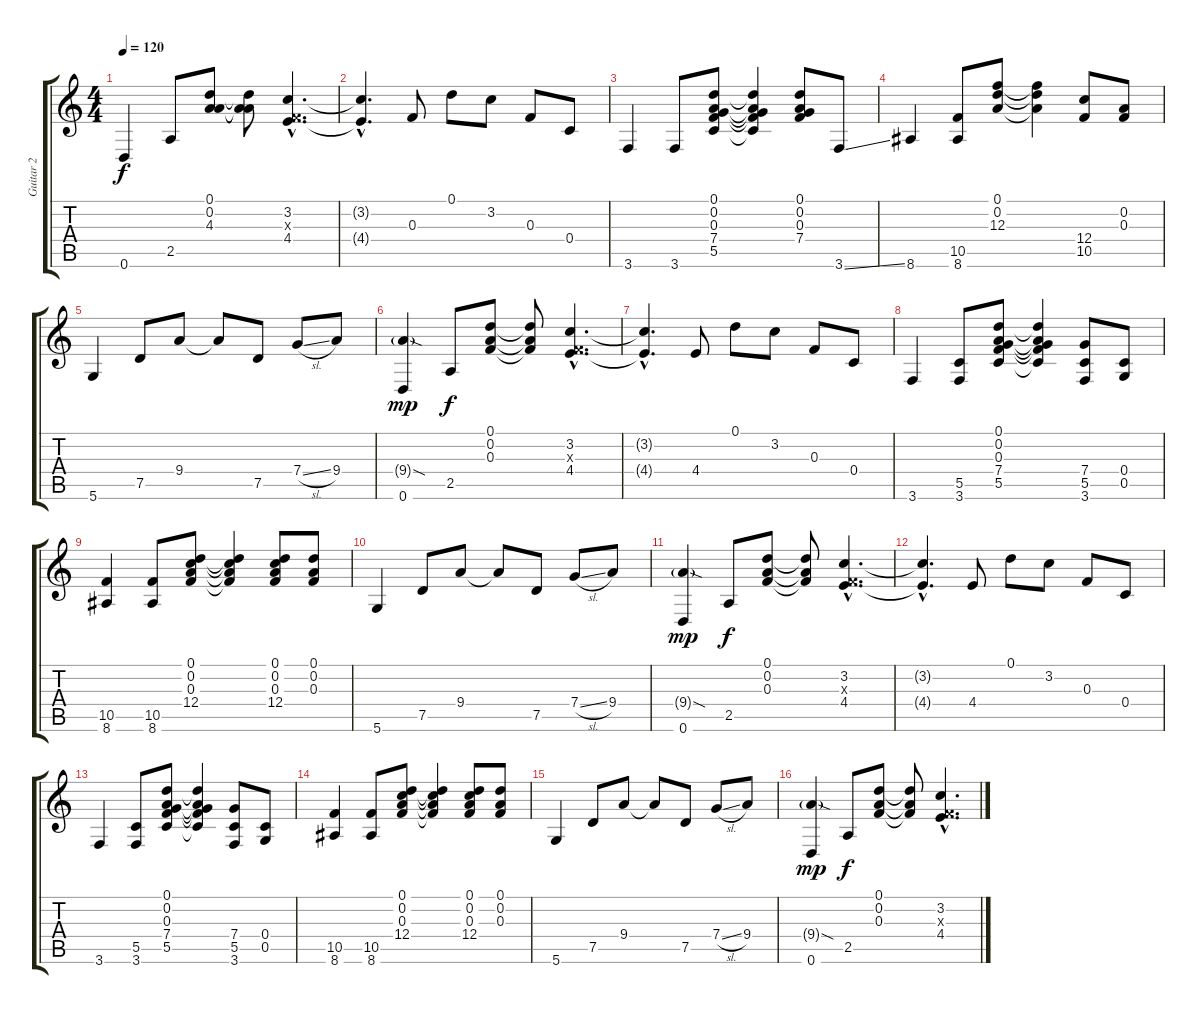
\track ("Guitar 2" "Guitar 2") {instrument acousticguitarsteel}
\staff {score tabs}
\tuning (D4 A3 F3 C3 G2 D2) {hide}
\ts (4 4)
\tempo 120
\clef g2
\ks c
0.6.4{dy f} 2.5.8 (0.1 0.2 4.3).8 (0.1{t} 0.2{t} 4.3{t}).8 (3.2{hac} 0.3{hac x} 4.4{hac}).4{d} |
(3.2{hac t} 4.4{hac t}).4{d} 0.3.8 0.1.8 3.2.8 0.3.8 0.4.8 |
3.6.4 3.6.8 (0.1 0.2 0.3 7.4 5.5).8 (0.1{t} 0.2{t} 0.3{t} 7.4{t} 5.5{t}).4 (0.1 0.2 0.3 7.4).8 3.6{ss}.8 |
8.6.4 (10.5 8.6).8 (0.1 0.2 12.3).8 (0.1{t} 0.2{t} 12.3{t}).4 (12.4 10.5).8 (0.2 0.3).8 |
5.6.4 7.5.8 9.4.8 9.4{t}.8 7.5.8 7.4{sl}.8 9.4.8 |
(9.4{sod g} 0.6).4{dy mp} 2.5.8{dy f} (0.1 0.2 0.3).8 (0.1{t} 0.2{t} 0.3{t}).8 (3.2{hac} 0.3{hac x} 4.4{hac}).4{d} |
(3.2{hac t} 4.4{hac t}).4{d} 4.4.8 0.1.8 3.2.8 0.3.8 0.4.8 |
3.6.4 (5.5 3.6).8 (0.1 0.2 0.3 7.4 5.5).8 (0.1{t} 0.2{t} 0.3{t} 7.4{t} 5.5{t}).4 (7.4 5.5 3.6).8 (0.4 0.5).8 |
(10.5 8.6).4 (10.5 8.6).8 (0.1 0.2 0.3 12.4).8 (0.1{t} 0.2{t} 0.3{t} 12.4{t}).4 (0.1 0.2 0.3 12.4).8 (0.1 0.2 0.3).8 |
5.6.4 7.5.8 9.4.8 9.4{t}.8 7.5.8 7.4{sl}.8 9.4.8 |
(9.4{sod g} 0.6).4{dy mp} 2.5.8{dy f} (0.1 0.2 0.3).8 (0.1{t} 0.2{t} 0.3{t}).8 (3.2{hac} 0.3{hac x} 4.4{hac}).4{d} |
(3.2{hac t} 4.4{hac t}).4{d} 4.4.8 0.1.8 3.2.8 0.3.8 0.4.8 |
3.6.4 (5.5 3.6).8 (0.1 0.2 0.3 7.4 5.5).8 (0.1{t} 0.2{t} 0.3{t} 7.4{t} 5.5{t}).4 (7.4 5.5 3.6).8 (0.4 0.5).8 |
(10.5 8.6).4 (10.5 8.6).8 (0.1 0.2 0.3 12.4).8 (0.1{t} 0.2{t} 0.3{t} 12.4{t}).4 (0.1 0.2 0.3 12.4).8 (0.1 0.2 0.3).8 |
5.6.4 7.5.8 9.4.8 9.4{t}.8 7.5.8 7.4{sl}.8 9.4.8 |
(9.4{sod g} 0.6).4{dy mp} 2.5.8{dy f} (0.1 0.2 0.3).8 (0.1{t} 0.2{t} 0.3{t}).8 (3.2{hac} 0.3{hac x} 4.4{hac}).4{d}
